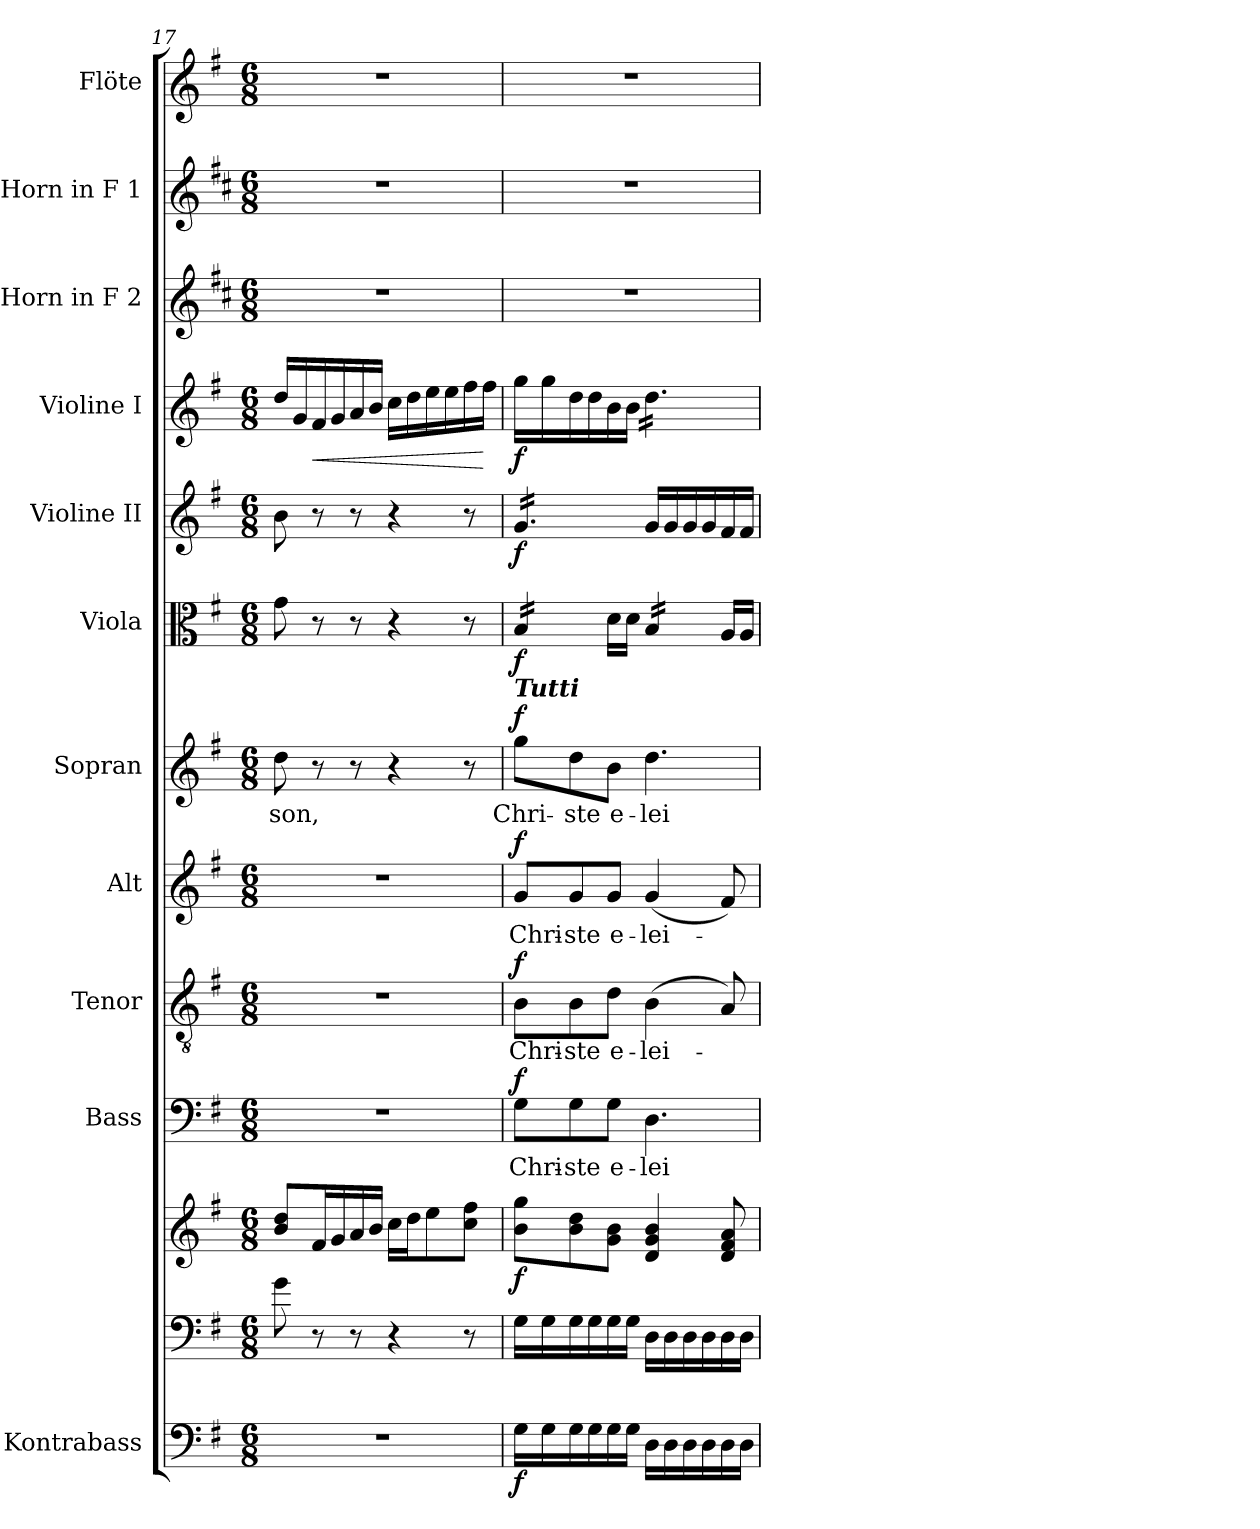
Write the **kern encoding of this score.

**kern	**dynam	**kern	**kern	**dynam	**kern	**text	**dynam	**kern	**text	**dynam	**kern	**text	**dynam	**kern	**text	**dynam	**kern	**dynam	**kern	**dynam	**kern	**dynam	**kern	**kern	**kern
*part12	*part12	*part11	*part11	*part11	*part10	*part10	*part10	*part9	*part9	*part9	*part8	*part8	*part8	*part7	*part7	*part7	*part6	*part6	*part5	*part5	*part4	*part4	*part3	*part2	*part1
*staff13	*staff13	*staff12	*staff11	*staff11/12	*staff10	*staff10	*staff10	*staff9	*staff9	*staff9	*staff8	*staff8	*staff8	*staff7	*staff7	*staff7	*staff6	*staff6	*staff5	*staff5	*staff4	*staff4	*staff3	*staff2	*staff1
*I"Kontrabass	*	*	*	*	*I"Bass	*	*	*I"Tenor	*	*	*I"Alt	*	*	*I"Sopran	*	*	*I"Viola	*	*I"Violine II	*	*I"Violine I	*	*I"Horn in F 2	*I"Horn in F 1	*I"Flöte
*I'Kb.	*	*	*	*	*I'B.	*	*	*I'T.	*	*	*I'A.	*	*	*I'S.	*	*	*I'Vla.	*	*I'Vl. II	*	*I'Vl. I	*	*	*	*I'Fl.
!!LO:PB:g=z
*clefF4	*	*clefF4	*clefG2	*	*clefF4	*	*	*clefGv2	*	*	*clefG2	*	*	*clefG2	*	*	*clefC3	*	*clefG2	*	*clefG2	*	*clefG2	*clefG2	*clefG2
*ITrd7c12	*	*	*	*	*	*	*	*	*	*	*	*	*	*	*	*	*	*	*	*	*	*	*ITrd4c7	*ITrd4c7	*
*k[f#]	*	*k[f#]	*k[f#]	*	*k[f#]	*	*	*k[f#]	*	*	*k[f#]	*	*	*k[f#]	*	*	*k[f#]	*	*k[f#]	*	*k[f#]	*	*k[f#]	*k[f#]	*k[f#]
*G:	*	*G:	*G:	*	*G:	*	*	*G:	*	*	*G:	*	*	*G:	*	*	*G:	*	*G:	*	*G:	*	*G:	*G:	*G:
*M6/8	*	*M6/8	*M6/8	*	*M6/8	*	*	*M6/8	*	*	*M6/8	*	*	*M6/8	*	*	*M6/8	*	*M6/8	*	*M6/8	*	*M6/8	*M6/8	*M6/8
=17	=17	=17	=17	=17	=17	=17	=17	=17	=17	=17	=17	=17	=17	=17	=17	=17	=17	=17	=17	=17	=17	=17	=17	=17	=17
!	!	!	!	!	!	!	!	!	!	!	!	!	!	!	!LO:LY:b	!	!	!	!	!	!	!	!	!	!
2.r	.	8g\	8b/ 8dd/L	.	2.r	.	.	2.r	.	.	2.r	.	.	8dd\	-son,	.	8g\	.	8b\	.	16dd/LL	.	2.r	2.r	2.r
.	.	.	.	.	.	.	.	.	.	.	.	.	.	.	.	.	.	.	.	.	16g/	.	.	.	.
!	!	!	!	!	!	!	!	!	!	!	!	!	!	!	!	!	!	!	!	!	!	!LO:HP:b	!	!	!
.	.	8r	16f#/L	.	.	.	.	.	.	.	.	.	.	8r	.	.	8r	.	8r	.	16f#/	<	.	.	.
.	.	.	16g/	.	.	.	.	.	.	.	.	.	.	.	.	.	.	.	.	.	16g/	.	.	.	.
.	.	8r	16a/	.	.	.	.	.	.	.	.	.	.	8r	.	.	8r	.	8r	.	16a/	.	.	.	.
.	.	.	16b/JJ	.	.	.	.	.	.	.	.	.	.	.	.	.	.	.	.	.	16b/JJ	.	.	.	.
.	.	4r	16cc\LL	.	.	.	.	.	.	.	.	.	.	4r	.	.	4r	.	4r	.	16cc\LL	.	.	.	.
.	.	.	16dd\J	.	.	.	.	.	.	.	.	.	.	.	.	.	.	.	.	.	16dd\	.	.	.	.
.	.	.	8ee\	.	.	.	.	.	.	.	.	.	.	.	.	.	.	.	.	.	16ee\	.	.	.	.
.	.	.	.	.	.	.	.	.	.	.	.	.	.	.	.	.	.	.	.	.	16ee\	.	.	.	.
.	.	8r	8cc\ 8ff#\J	.	.	.	.	.	.	.	.	.	.	8r	.	.	8r	.	8r	.	16ff#\	.	.	.	.
.	.	.	.	.	.	.	.	.	.	.	.	.	.	.	.	.	.	.	.	.	16ff#\JJ	[	.	.	.
=18	=18	=18	=18	=18	=18	=18	=18	=18	=18	=18	=18	=18	=18	=18	=18	=18	=18	=18	=18	=18	=18	=18	=18	=18	=18
!	!	!	!	!	!	!	!	!	!	!	!	!	!	!LO:TX:a:Bi:t=Tutti	!	!	!	!	!	!	!	!	!	!	!
!	!LO:DY:b	!	!	!LO:DY:b	!	!LO:LY:b	!LO:DY:a	!	!LO:LY:b	!LO:DY:a	!	!LO:LY:b	!LO:DY:a	!	!LO:LY:b	!LO:DY:a	!	!LO:DY:b	!	!LO:DY:b	!	!LO:DY:b	!	!	!
*	*	*	*	*	*	*	*	*	*	*	*	*	*	*	*	*	*tremolo	*	*	*	*	*	*	*	*
*	*	*	*	*	*	*	*	*	*	*	*	*	*	*	*	*	*	*	*tremolo	*	*	*	*	*	*
16GG\LL	f	16G\LL	8b\ 8gg\L	f	8G\L	Chri-	f	8B\L	Chri-	f	8g/L	Chri-	f	8gg\L	Chri-	f	16B/LL	f	16g/LL	f	16gg\LL	f	2.r	2.r	2.r
16GG\	.	16G\	.	.	.	.	.	.	.	.	.	.	.	.	.	.	16B/	.	16g/	.	16gg\	.	.	.	.
!	!	!	!	!	!	!LO:LY:b	!	!	!LO:LY:b	!	!	!LO:LY:b	!	!	!LO:LY:b	!	!	!	!	!	!	!	!	!	!
16GG\	.	16G\	8b\ 8dd\	.	8G\	-ste	.	8B\	-ste	.	8g/	-ste	.	8dd\	-ste	.	16B/	.	16g/	.	16dd\	.	.	.	.
16GG\	.	16G\	.	.	.	.	.	.	.	.	.	.	.	.	.	.	16B/JJ	.	16g/	.	16dd\	.	.	.	.
*	*	*	*	*	*	*	*	*	*	*	*	*	*	*	*	*	*Xtremolo	*	*	*	*	*	*	*	*
!	!	!	!	!	!	!LO:LY:b	!	!	!LO:LY:b	!	!	!LO:LY:b	!	!	!LO:LY:b	!	!	!	!	!	!	!	!	!	!
16GG\	.	16G\	8g\ 8b\J	.	8G\J	e-	.	8d\J	e-	.	8g/J	e-	.	8b\J	e-	.	16d\LL	.	16g/	.	16b\	.	.	.	.
16GG\JJ	.	16G\JJ	.	.	.	.	.	.	.	.	.	.	.	.	.	.	16d\JJ	.	16g/JJ	.	16b\JJ	.	.	.	.
*	*	*	*	*	*	*	*	*	*	*	*	*	*	*	*	*	*	*	*Xtremolo	*	*	*	*	*	*
!	!	!	!	!	!	!LO:LY:b	!	!	!LO:LY:b	!	!	!LO:LY:b	!	!	!LO:LY:b	!	!	!	!	!	!	!	!	!	!
*	*	*	*	*	*	*	*	*	*	*	*	*	*	*	*	*	*tremolo	*	*	*	*	*	*	*	*
*	*	*	*	*	*	*	*	*	*	*	*	*	*	*	*	*	*	*	*	*	*tremolo	*	*	*	*
16DD\LL	.	16D\LL	4d/ 4g/ 4b/	.	4.D\	-lei-	.	(>4B\	-lei-	.	(<4g/	-lei-	.	4.dd\	-lei-	.	16B/LL	.	16g/LL	.	16dd\LL	.	.	.	.
16DD\	.	16D\	.	.	.	.	.	.	.	.	.	.	.	.	.	.	16B/	.	16g/	.	16dd\	.	.	.	.
16DD\	.	16D\	.	.	.	.	.	.	.	.	.	.	.	.	.	.	16B/	.	16g/	.	16dd\	.	.	.	.
16DD\	.	16D\	.	.	.	.	.	.	.	.	.	.	.	.	.	.	16B/JJ	.	16g/	.	16dd\	.	.	.	.
*	*	*	*	*	*	*	*	*	*	*	*	*	*	*	*	*	*Xtremolo	*	*	*	*	*	*	*	*
16DD\	.	16D\	8d/ 8f#/ 8a/	.	.	.	.	8A/)	.	.	8f#/)	.	.	.	.	.	16A/LL	.	16f#/	.	16dd\	.	.	.	.
16DD\JJ	.	16D\JJ	.	.	.	.	.	.	.	.	.	.	.	.	.	.	16A/JJ	.	16f#/JJ	.	16dd\JJ	.	.	.	.
*	*	*	*	*	*	*	*	*	*	*	*	*	*	*	*	*	*	*	*	*	*Xtremolo	*	*	*	*
=	=	=	=	=	=	=	=	=	=	=	=	=	=	=	=	=	=	=	=	=	=	=	=	=	=
*-	*-	*-	*-	*-	*-	*-	*-	*-	*-	*-	*-	*-	*-	*-	*-	*-	*-	*-	*-	*-	*-	*-	*-	*-	*-
